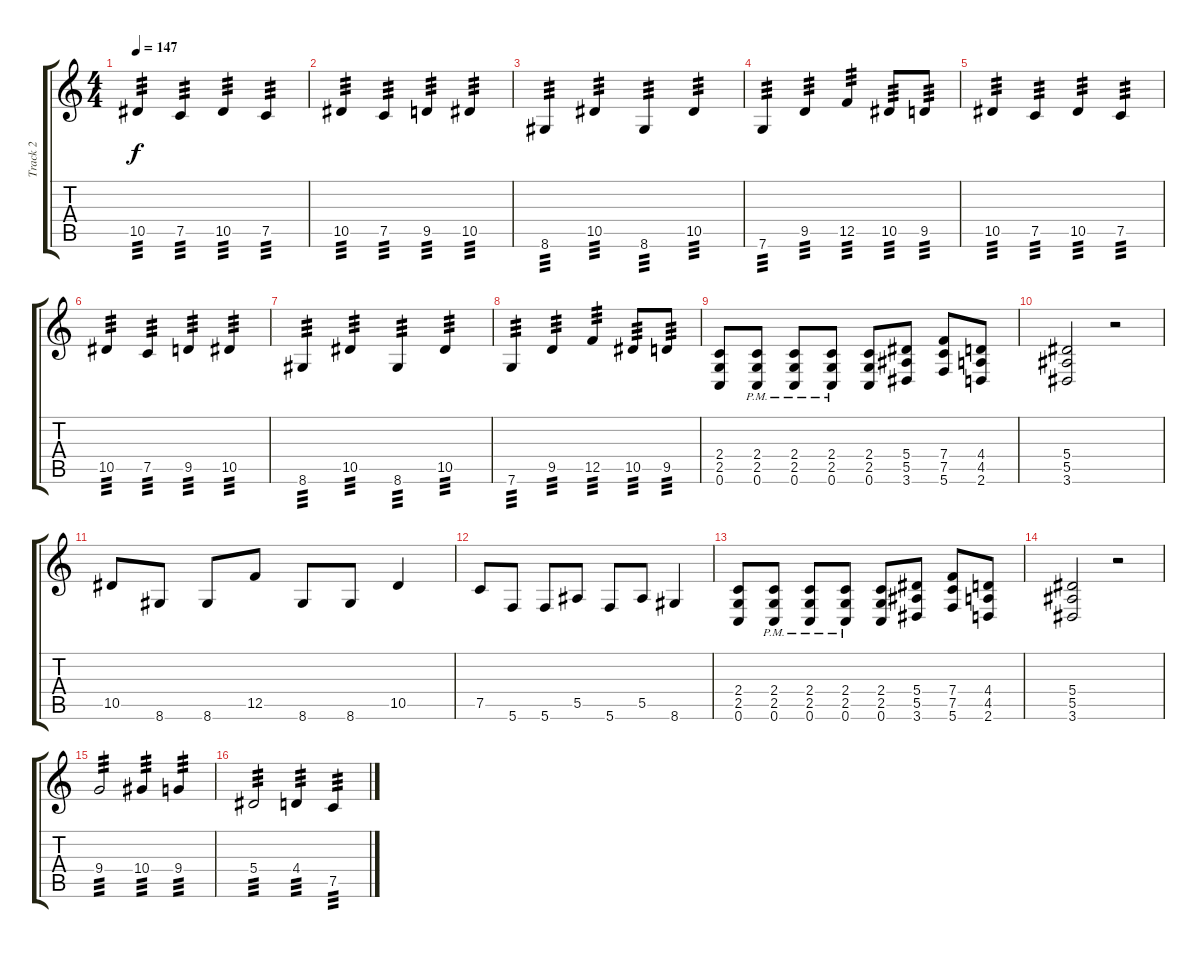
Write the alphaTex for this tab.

\track ("Track 2" "Track 2") {instrument distortionguitar}
\staff {score tabs}
\tuning (C4 G3 Eb3 Bb2 F2 C2) {hide}
\ts (4 4)
\tempo 147
\clef g2
\ks c
10.5.4{tp 3 dy f} 7.5.4{tp 3} 10.5.4{tp 3} 7.5.4{tp 3} |
10.5.4{tp 3} 7.5.4{tp 3} 9.5.4{tp 3} 10.5.4{tp 3} |
8.6.4{tp 3} 10.5.4{tp 3} 8.6.4{tp 3} 10.5.4{tp 3} |
7.6.4{tp 3} 9.5.4{tp 3} 12.5.4{tp 3} 10.5.8{tp 3} 9.5.8{tp 3} |
10.5.4{tp 3} 7.5.4{tp 3} 10.5.4{tp 3} 7.5.4{tp 3} |
10.5.4{tp 3} 7.5.4{tp 3} 9.5.4{tp 3} 10.5.4{tp 3} |
8.6.4{tp 3} 10.5.4{tp 3} 8.6.4{tp 3} 10.5.4{tp 3} |
7.6.4{tp 3} 9.5.4{tp 3} 12.5.4{tp 3} 10.5.8{tp 3} 9.5.8{tp 3} |
(2.4 2.5 0.6).8 (2.4{pm} 2.5{pm} 0.6{pm}).8 (2.4{pm} 2.5{pm} 0.6{pm}).8 (2.4{pm} 2.5{pm} 0.6{pm}).8 (2.4 2.5 0.6).8 (5.4 5.5 3.6).8 (7.4 7.5 5.6).8 (4.4 4.5 2.6).8 |
(5.4 5.5 3.6).2 r.2 |
10.5.8 8.6.8 8.6.8 12.5.8 8.6.8 8.6.8 10.5.4 |
7.5.8 5.6.8 5.6.8 5.5.8 5.6.8 5.5.8 8.6.4 |
(2.4 2.5 0.6).8 (2.4{pm} 2.5{pm} 0.6{pm}).8 (2.4{pm} 2.5{pm} 0.6{pm}).8 (2.4{pm} 2.5{pm} 0.6{pm}).8 (2.4 2.5 0.6).8 (5.4 5.5 3.6).8 (7.4 7.5 5.6).8 (4.4 4.5 2.6).8 |
(5.4 5.5 3.6).2 r.2 |
9.4.2{tp 3} 10.4.4{tp 3} 9.4.4{tp 3} |
5.4.2{tp 3} 4.4.4{tp 3} 7.5.4{tp 3}
